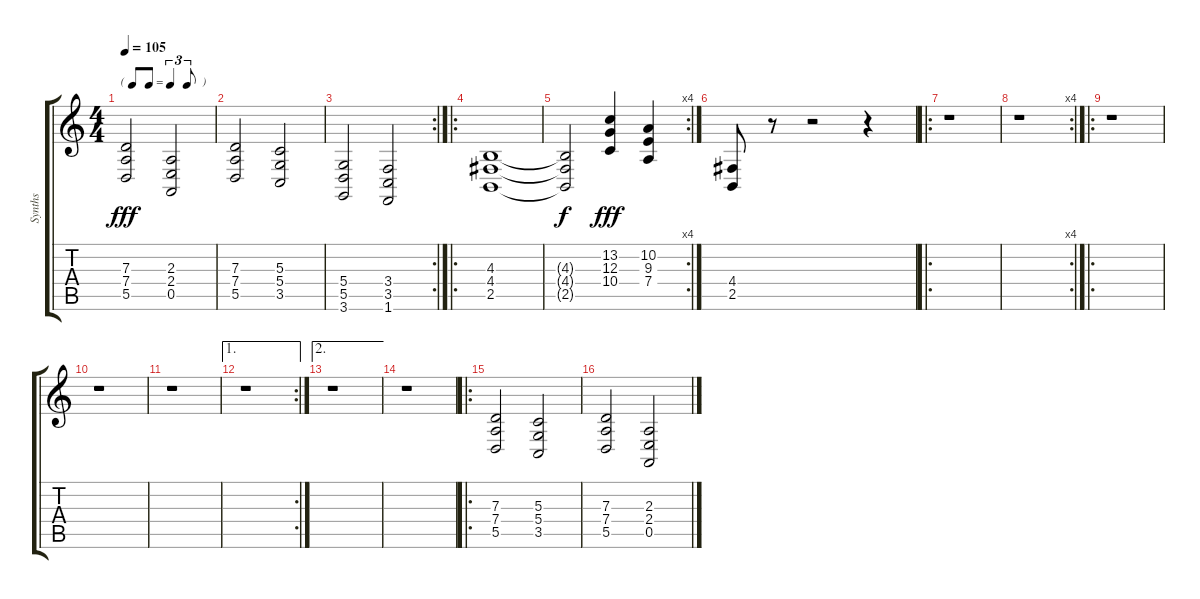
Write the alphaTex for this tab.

\track ("Synths" "Synths") {instrument choiraahs}
\staff {score tabs}
\tuning (E4 B3 G3 D3 A2 E2) {hide}
\ts (4 4)
\tf triplet8th
\tempo 105
\clef g2
\ks c
(7.3 7.4 5.5).2{dy fff} (2.3 2.4 0.5).2 |
(7.3 7.4 5.5).2 (5.3 5.4 3.5).2 |
\rc 2
(5.4 5.5 3.6).2 (3.4 3.5 1.6).2 |
\ro
(4.3 4.4 2.5).1 |
\rc 4
(4.3{t} 4.4{t} 2.5{t}).2{dy f} (13.2 12.3 10.4).4{dy fff} (10.2 9.3 7.4).4 |
(4.4 2.5).8 r.8 r.2 r.4 |
\ro
r.1 |
\rc 4
r.1 |
\ro
r.1 |
r.1 |
r.1 |
\ae 1
\rc 2
r.1 |
\ae 2
r.1 |
r.1 |
\ro
(7.3 7.4 5.5).2 (5.3 5.4 3.5).2 |
(7.3 7.4 5.5).2 (2.3 2.4 0.5).2
